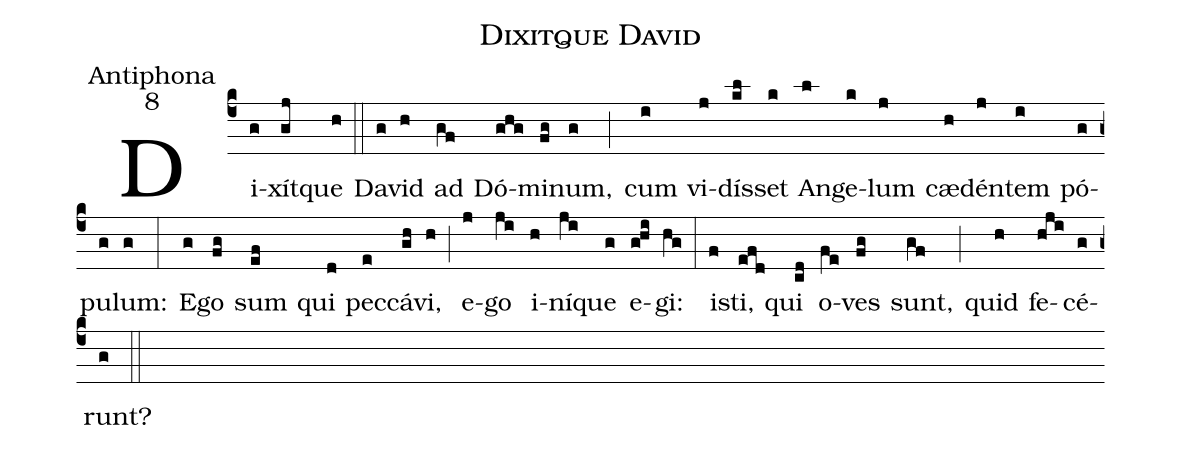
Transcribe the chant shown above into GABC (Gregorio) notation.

name:Dixitque David;
office-part:Antiphona;
mode:8;
%%
(c4) Di(g)xít(gj)que(h) (::)
Da(g)vid(h) ad(gf) Dó(ghg)mi(fg)num,(g) (;) cum(i) vi(j)dís(kl)set(k) An(l)ge(k)lum(j) cæ(h)dén(j)tem(i) pó(g)pu(g)lum:(g) (:)
E(g)go(fg) sum(ef) qui(d) pec(e)cá(gh)vi,(h) (;) e(j)go(ji) i(h)ní(ji)que(g) e(g!hi)gi:(hg) (:)
i(f)sti,(efd) qui(cd) o(fe)ves(fg) sunt,(gf) (;) quid(h) fe(hji)cé(g)runt?(g) (::)
